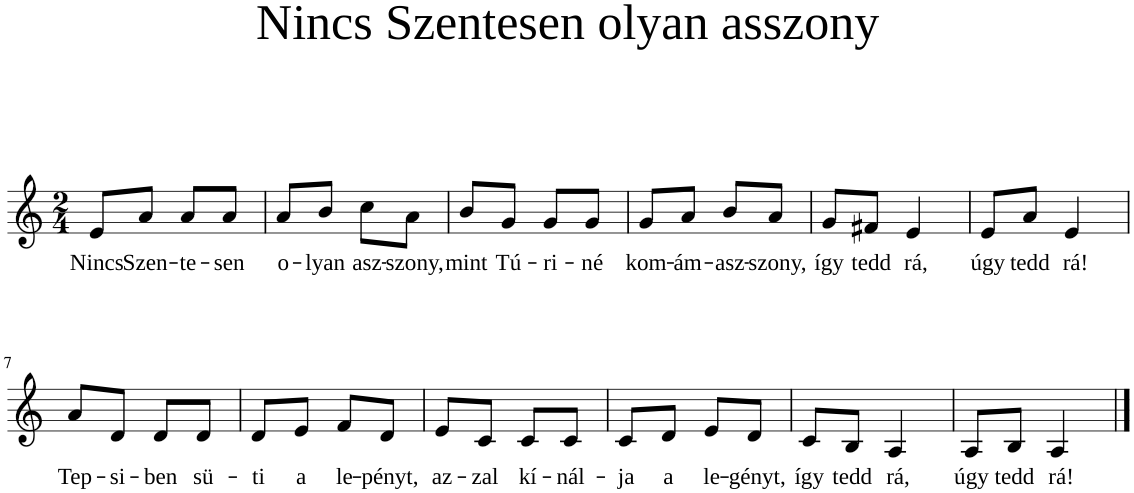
**kern	**text
*part1	*part1
*staff1	*staff1
*I"Piano	*
*I'Pno	*
*clefG2	*
*k[]	*
*M2/4	*
=1	=1
!	!LO:LY:b
8e/L	Nincs
!	!LO:LY:b
8a/J	Szen-
!	!LO:LY:b
8a/L	-te-
!	!LO:LY:b
8a/J	-sen
=2	=2
!	!LO:LY:b
8a/L	o-
!	!LO:LY:b
8b/J	-lyan
!	!LO:LY:b
8cc\L	asz-
!	!LO:LY:b
8a\J	-szony,
=3	=3
!	!LO:LY:b
8b/L	mint
!	!LO:LY:b
8g/J	Tú-
!	!LO:LY:b
8g/L	-ri-
!	!LO:LY:b
8g/J	-né
=4	=4
!	!LO:LY:b
8g/L	kom-
!	!LO:LY:b
8a/J	-ám-
!	!LO:LY:b
8b/L	-asz-
!	!LO:LY:b
8a/J	-szony,
=5	=5
!	!LO:LY:b
8g/L	így
!	!LO:LY:b
8f#X/J	tedd
!	!LO:LY:b
4e/	rá,
=6	=6
!	!LO:LY:b
8e/L	úgy
!	!LO:LY:b
8a/J	tedd
!	!LO:LY:b
4e/	rá!
!!LO:LB:g=z
=7	=7
!	!LO:LY:b
8a/L	Tep-
!	!LO:LY:b
8d/J	-si-
!	!LO:LY:b
8d/L	-ben
!	!LO:LY:b
8d/J	sü-
=8	=8
!	!LO:LY:b
8d/L	-ti
!	!LO:LY:b
8e/J	a
!	!LO:LY:b
8f/L	le-
!	!LO:LY:b
8d/J	-pényt,
=9	=9
!	!LO:LY:b
8e/L	az-
!	!LO:LY:b
8c/J	-zal
!	!LO:LY:b
8c/L	kí-
!	!LO:LY:b
8c/J	-nál-
=10	=10
!	!LO:LY:b
8c/L	-ja
!	!LO:LY:b
8d/J	a
!	!LO:LY:b
8e/L	le-
!	!LO:LY:b
8d/J	-gényt,
=11	=11
!	!LO:LY:b
8c/L	így
!	!LO:LY:b
8B/J	tedd
!	!LO:LY:b
4A/	rá,
=12	=12
!	!LO:LY:b
8A/L	úgy
!	!LO:LY:b
8B/J	tedd
!	!LO:LY:b
4A/	rá!
==	==
*-	*-
